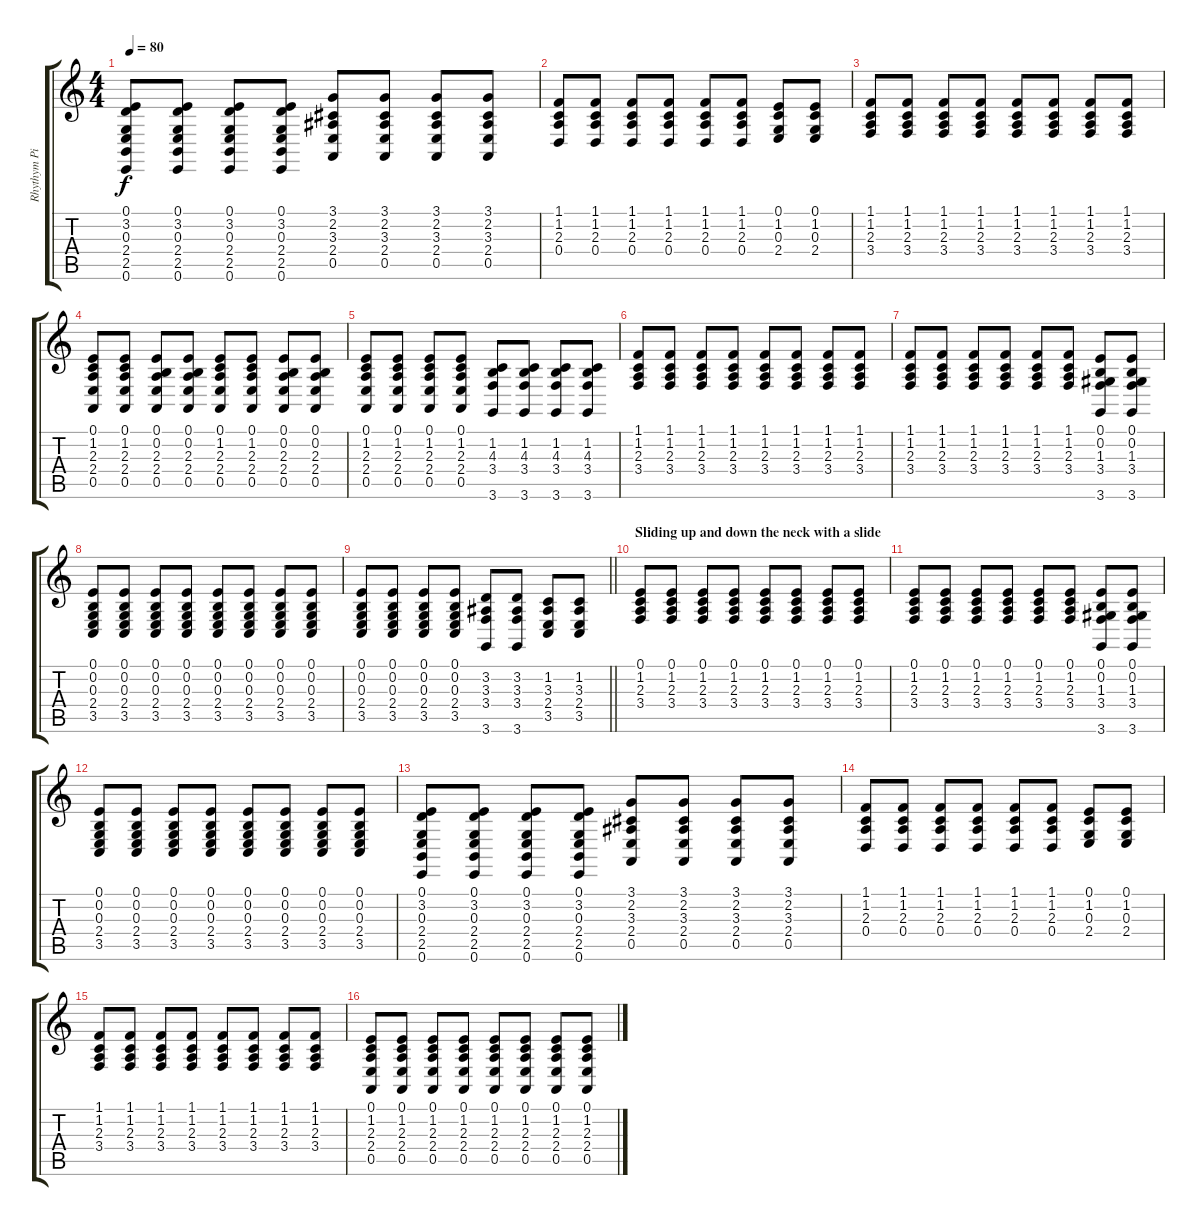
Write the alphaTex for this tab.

\track ("Rhythym Piano" "Rhythym Pi") {instrument acousticgrandpiano}
\staff {score tabs}
\tuning (E4 B3 G3 D3 A2 E2) {hide}
\ts (4 4)
\tempo 80
\clef g2
\ks c
(0.1 3.2 0.3 2.4 2.5 0.6).8{dy f} (0.1 3.2 0.3 2.4 2.5 0.6).8 (0.1 3.2 0.3 2.4 2.5 0.6).8 (0.1 3.2 0.3 2.4 2.5 0.6).8 (3.1 2.2 3.3 2.4 0.5).8 (3.1 2.2 3.3 2.4 0.5).8 (3.1 2.2 3.3 2.4 0.5).8 (3.1 2.2 3.3 2.4 0.5).8 |
(1.1 1.2 2.3 0.4).8 (1.1 1.2 2.3 0.4).8 (1.1 1.2 2.3 0.4).8 (1.1 1.2 2.3 0.4).8 (1.1 1.2 2.3 0.4).8 (1.1 1.2 2.3 0.4).8 (0.1 1.2 0.3 2.4).8 (0.1 1.2 0.3 2.4).8 |
(1.1 1.2 2.3 3.4).8 (1.1 1.2 2.3 3.4).8 (1.1 1.2 2.3 3.4).8 (1.1 1.2 2.3 3.4).8 (1.1 1.2 2.3 3.4).8 (1.1 1.2 2.3 3.4).8 (1.1 1.2 2.3 3.4).8 (1.1 1.2 2.3 3.4).8 |
(0.1 1.2 2.3 2.4 0.5).8 (0.1 1.2 2.3 2.4 0.5).8 (0.1 0.2 2.3 2.4 0.5).8 (0.1 0.2 2.3 2.4 0.5).8 (0.1 1.2 2.3 2.4 0.5).8 (0.1 1.2 2.3 2.4 0.5).8 (0.1 0.2 2.3 2.4 0.5).8 (0.1 0.2 2.3 2.4 0.5).8 |
(0.1 1.2 2.3 2.4 0.5).8 (0.1 1.2 2.3 2.4 0.5).8 (0.1 1.2 2.3 2.4 0.5).8 (0.1 1.2 2.3 2.4 0.5).8 (1.2 4.3 3.4 3.6).8 (1.2 4.3 3.4 3.6).8 (1.2 4.3 3.4 3.6).8 (1.2 4.3 3.4 3.6).8 |
(1.1 1.2 2.3 3.4).8 (1.1 1.2 2.3 3.4).8 (1.1 1.2 2.3 3.4).8 (1.1 1.2 2.3 3.4).8 (1.1 1.2 2.3 3.4).8 (1.1 1.2 2.3 3.4).8 (1.1 1.2 2.3 3.4).8 (1.1 1.2 2.3 3.4).8 |
(1.1 1.2 2.3 3.4).8 (1.1 1.2 2.3 3.4).8 (1.1 1.2 2.3 3.4).8 (1.1 1.2 2.3 3.4).8 (1.1 1.2 2.3 3.4).8 (1.1 1.2 2.3 3.4).8 (0.1 0.2 1.3 3.4 3.6).8 (0.1 0.2 1.3 3.4 3.6).8 |
(0.1 0.2 0.3 2.4 3.5).8 (0.1 0.2 0.3 2.4 3.5).8 (0.1 0.2 0.3 2.4 3.5).8 (0.1 0.2 0.3 2.4 3.5).8 (0.1 0.2 0.3 2.4 3.5).8 (0.1 0.2 0.3 2.4 3.5).8 (0.1 0.2 0.3 2.4 3.5).8 (0.1 0.2 0.3 2.4 3.5).8 |
\barLineRight lightlight
(0.1 0.2 0.3 2.4 3.5).8 (0.1 0.2 0.3 2.4 3.5).8 (0.1 0.2 0.3 2.4 3.5).8 (0.1 0.2 0.3 2.4 3.5).8 (3.2 3.3 3.4 3.6).8 (3.2 3.3 3.4 3.6).8 (1.2 3.3 2.4 3.5).8 (1.2 3.3 2.4 3.5).8 |
\section ("" "Sliding up and down the neck with a slide")
(0.1 1.2 2.3 3.4).8 (0.1 1.2 2.3 3.4).8 (0.1 1.2 2.3 3.4).8 (0.1 1.2 2.3 3.4).8 (0.1 1.2 2.3 3.4).8 (0.1 1.2 2.3 3.4).8 (0.1 1.2 2.3 3.4).8 (0.1 1.2 2.3 3.4).8 |
(0.1 1.2 2.3 3.4).8 (0.1 1.2 2.3 3.4).8 (0.1 1.2 2.3 3.4).8 (0.1 1.2 2.3 3.4).8 (0.1 1.2 2.3 3.4).8 (0.1 1.2 2.3 3.4).8 (0.1 0.2 1.3 3.4 3.6).8 (0.1 0.2 1.3 3.4 3.6).8 |
(0.1 0.2 0.3 2.4 3.5).8 (0.1 0.2 0.3 2.4 3.5).8 (0.1 0.2 0.3 2.4 3.5).8 (0.1 0.2 0.3 2.4 3.5).8 (0.1 0.2 0.3 2.4 3.5).8 (0.1 0.2 0.3 2.4 3.5).8 (0.1 0.2 0.3 2.4 3.5).8 (0.1 0.2 0.3 2.4 3.5).8 |
(0.1 3.2 0.3 2.4 2.5 0.6).8 (0.1 3.2 0.3 2.4 2.5 0.6).8 (0.1 3.2 0.3 2.4 2.5 0.6).8 (0.1 3.2 0.3 2.4 2.5 0.6).8 (3.1 2.2 3.3 2.4 0.5).8 (3.1 2.2 3.3 2.4 0.5).8 (3.1 2.2 3.3 2.4 0.5).8 (3.1 2.2 3.3 2.4 0.5).8 |
(1.1 1.2 2.3 0.4).8 (1.1 1.2 2.3 0.4).8 (1.1 1.2 2.3 0.4).8 (1.1 1.2 2.3 0.4).8 (1.1 1.2 2.3 0.4).8 (1.1 1.2 2.3 0.4).8 (0.1 1.2 0.3 2.4).8 (0.1 1.2 0.3 2.4).8 |
(1.1 1.2 2.3 3.4).8 (1.1 1.2 2.3 3.4).8 (1.1 1.2 2.3 3.4).8 (1.1 1.2 2.3 3.4).8 (1.1 1.2 2.3 3.4).8 (1.1 1.2 2.3 3.4).8 (1.1 1.2 2.3 3.4).8 (1.1 1.2 2.3 3.4).8 |
(0.1 1.2 2.3 2.4 0.5).8 (0.1 1.2 2.3 2.4 0.5).8 (0.1 1.2 2.3 2.4 0.5).8 (0.1 1.2 2.3 2.4 0.5).8 (0.1 1.2 2.3 2.4 0.5).8 (0.1 1.2 2.3 2.4 0.5).8 (0.1 1.2 2.3 2.4 0.5).8 (0.1 1.2 2.3 2.4 0.5).8
